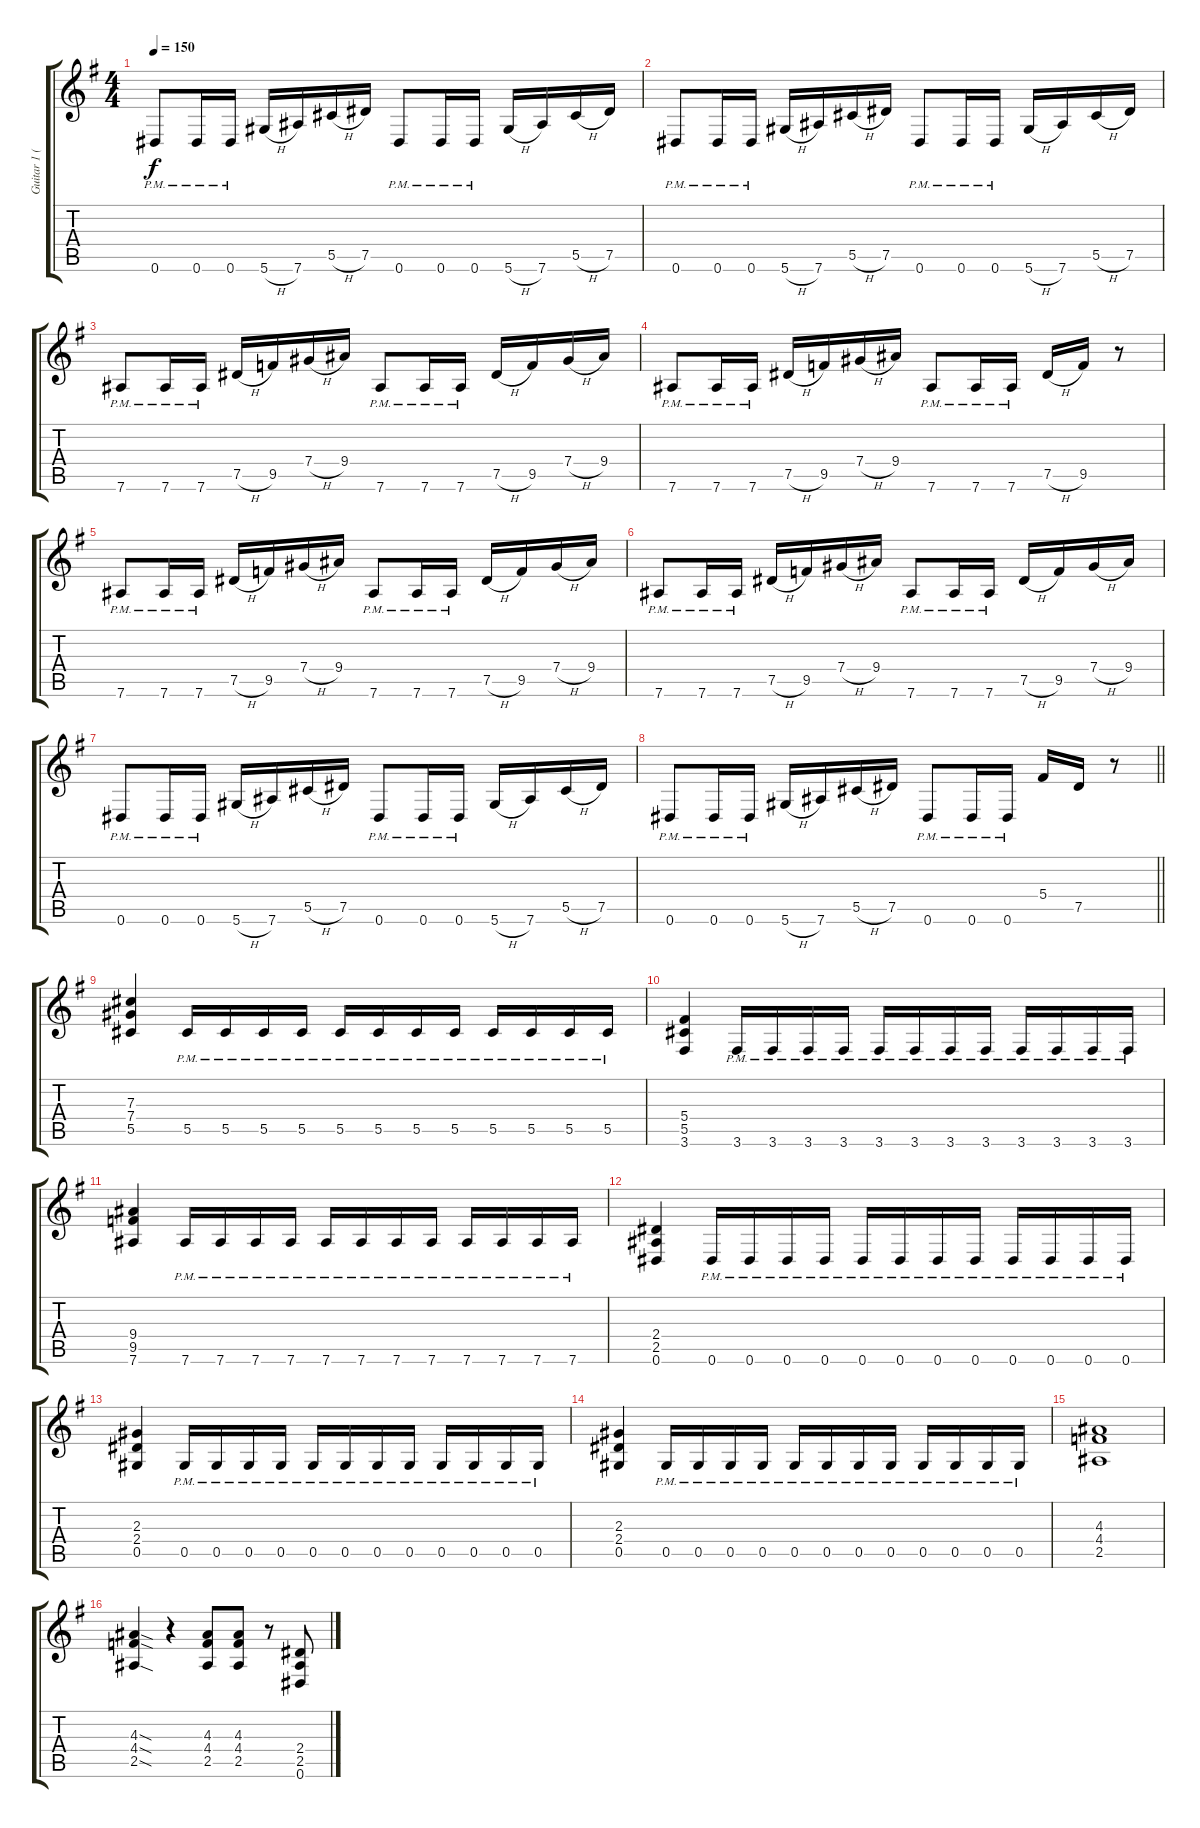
\track ("Guitar 1 (SheJa)" "Guitar 1 (") {instrument distortionguitar}
\staff {score tabs}
\tuning (Eb4 Bb3 Gb3 Db3 Ab2 Eb2) {hide}
\ts (4 4)
\tempo 150
\clef g2
\ks g
0.6{pm}.8{dy f} 0.6{pm}.16 0.6{pm}.16 5.6{h}.16 7.6.16 5.5{h}.16 7.5.16 0.6{pm}.8 0.6{pm}.16 0.6{pm}.16 5.6{h}.16 7.6.16 5.5{h}.16 7.5.16 |
0.6{pm}.8 0.6{pm}.16 0.6{pm}.16 5.6{h}.16 7.6.16 5.5{h}.16 7.5.16 0.6{pm}.8 0.6{pm}.16 0.6{pm}.16 5.6{h}.16 7.6.16 5.5{h}.16 7.5.16 |
7.6{pm}.8 7.6{pm}.16 7.6{pm}.16 7.5{h}.16 9.5.16 7.4{h}.16 9.4.16 7.6{pm}.8 7.6{pm}.16 7.6{pm}.16 7.5{h}.16 9.5.16 7.4{h}.16 9.4.16 |
7.6{pm}.8 7.6{pm}.16 7.6{pm}.16 7.5{h}.16 9.5.16 7.4{h}.16 9.4.16 7.6{pm}.8 7.6{pm}.16 7.6{pm}.16 7.5{h}.16 9.5.16 r.8 |
7.6{pm}.8 7.6{pm}.16 7.6{pm}.16 7.5{h}.16 9.5.16 7.4{h}.16 9.4.16 7.6{pm}.8 7.6{pm}.16 7.6{pm}.16 7.5{h}.16 9.5.16 7.4{h}.16 9.4.16 |
7.6{pm}.8 7.6{pm}.16 7.6{pm}.16 7.5{h}.16 9.5.16 7.4{h}.16 9.4.16 7.6{pm}.8 7.6{pm}.16 7.6{pm}.16 7.5{h}.16 9.5.16 7.4{h}.16 9.4.16 |
0.6{pm}.8 0.6{pm}.16 0.6{pm}.16 5.6{h}.16 7.6.16 5.5{h}.16 7.5.16 0.6{pm}.8 0.6{pm}.16 0.6{pm}.16 5.6{h}.16 7.6.16 5.5{h}.16 7.5.16 |
\barLineRight lightlight
0.6{pm}.8 0.6{pm}.16 0.6{pm}.16 5.6{h}.16 7.6.16 5.5{h}.16 7.5.16 0.6{pm}.8 0.6{pm}.16 0.6{pm}.16 5.4.16 7.5.16 r.8 |
(7.3 7.4 5.5).4 5.5{pm}.16 5.5{pm}.16 5.5{pm}.16 5.5{pm}.16 5.5{pm}.16 5.5{pm}.16 5.5{pm}.16 5.5{pm}.16 5.5{pm}.16 5.5{pm}.16 5.5{pm}.16 5.5{pm}.16 |
(5.4 5.5 3.6).4 3.6{pm}.16 3.6{pm}.16 3.6{pm}.16 3.6{pm}.16 3.6{pm}.16 3.6{pm}.16 3.6{pm}.16 3.6{pm}.16 3.6{pm}.16 3.6{pm}.16 3.6{pm}.16 3.6{pm}.16 |
(9.4 9.5 7.6).4 7.6{pm}.16 7.6{pm}.16 7.6{pm}.16 7.6{pm}.16 7.6{pm}.16 7.6{pm}.16 7.6{pm}.16 7.6{pm}.16 7.6{pm}.16 7.6{pm}.16 7.6{pm}.16 7.6{pm}.16 |
(2.4 2.5 0.6).4 0.6{pm}.16 0.6{pm}.16 0.6{pm}.16 0.6{pm}.16 0.6{pm}.16 0.6{pm}.16 0.6{pm}.16 0.6{pm}.16 0.6{pm}.16 0.6{pm}.16 0.6{pm}.16 0.6{pm}.16 |
(2.3 2.4 0.5).4 0.5{pm}.16 0.5{pm}.16 0.5{pm}.16 0.5{pm}.16 0.5{pm}.16 0.5{pm}.16 0.5{pm}.16 0.5{pm}.16 0.5{pm}.16 0.5{pm}.16 0.5{pm}.16 0.5{pm}.16 |
(2.3 2.4 0.5).4 0.5{pm}.16 0.5{pm}.16 0.5{pm}.16 0.5{pm}.16 0.5{pm}.16 0.5{pm}.16 0.5{pm}.16 0.5{pm}.16 0.5{pm}.16 0.5{pm}.16 0.5{pm}.16 0.5{pm}.16 |
(4.3 4.4 2.5).1 |
(4.3{sod} 4.4{sod} 2.5{sod}).4 r.4 (4.3 4.4 2.5).8 (4.3 4.4 2.5).8 r.8 (2.4 2.5 0.6).8
